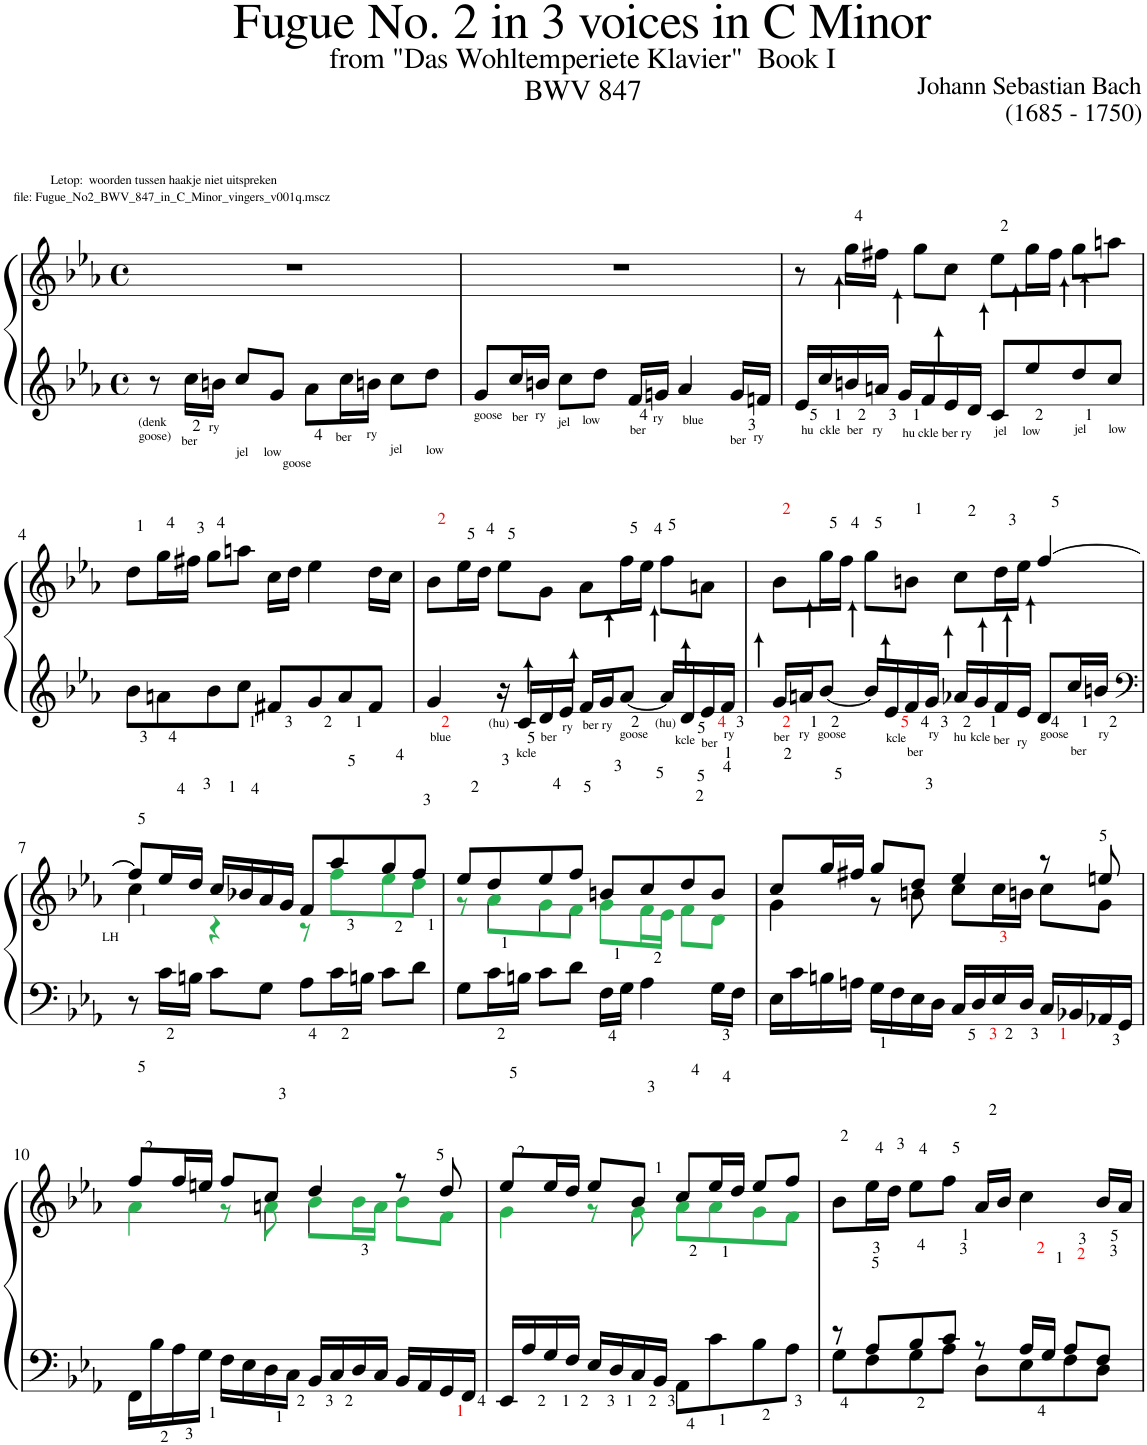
**kern	**kern
*part1	*part1
*staff2	*staff1
*I"Piano	*
*I'Pno.	*
*clefG2	*clefG2
*k[b-e-a-]	*k[b-e-a-]
*M4/4	*M4/4
*met(c)	*met(c)
=1	=1
!	!LO:TX:a:t=file&colon; Fugue_No2_BWV_847_in_C_Minor_vingers_v001q.mscz
!	!LO:TX:a:t=Letop&colon;  woorden tussen haakje niet uitspreken
!LO:TX:b:t=(denk	!
!LO:TX:b:t=goose)	!
8r	1r
!LO:TX:b:t=ber	!
16cc\LL	.
!LO:TX:b:t=ry	!
16bn\JJ	.
!LO:TX:b:t=jel	!
8cc/L	.
!LO:TX:b:t=low	!
8g/J	.
!LO:TX:b:t=goose	!
8a-\L	.
!LO:TX:b:t=ber	!
16cc\L	.
!LO:TX:b:t=ry	!
16bn\JJ	.
!LO:TX:b:t=jel	!
8cc\L	.
!LO:TX:b:t=low	!
8dd\J	.
=2	=2
!LO:TX:b:t=goose	!
8g/L	1r
!LO:TX:b:t=ber	!
16cc/L	.
!LO:TX:b:t=ry	!
16bn/JJ	.
!LO:TX:b:t=jel	!
8cc\L	.
!LO:TX:b:t=low	!
8dd\J	.
!LO:TX:b:t=ber	!
16f/LL	.
!LO:TX:b:t=ry	!
16gn/JJ	.
!LO:TX:b:t=blue	!
4a-/	.
!LO:TX:b:t=ber	!
16g/LL	.
!LO:TX:b:t=ry	!
16fn/JJ	.
=3	=3
!LO:TX:b:t=hu  ckle  ber   ry	!
16e-/LL	8r
16cc/	.
16bn/	16gg\LL
16an/JJ	16ff#X\JJ
!LO:TX:b:t=hu ckle ber ry	!
16g/LL	8gg\L
16f/	.
16e-/	8cc\J
16d/JJ	.
!LO:TX:b:t=jel     low	!
8c/L	8ee-\L
8ee-/	16gg\L
.	16ff#\JJ
!LO:TX:b:t=jel       low	!
8dd/	8gg\L
8cc/J	8aan\J
!!LO:LB:g=z
=4	=4
8b-\L	8dd\L
8an\	16gg\L
.	16ff#X\JJ
8b-\	8gg\L
8cc\J	8aan\J
8f#X/L	16cc\LL
.	16dd\JJ
8g/	4ee-\
8a/	.
8f#/J	16dd\LL
.	16cc\JJ
=5	=5
!LO:TX:b:t=blue	!
4g/	8b-\L
.	16ee-\L
.	16dd\JJ
!LO:TX:b:t=(hu)	!
16r	8ee-\L
!LO:TX:b:t=kcle	!
16c/LL	.
!LO:TX:b:t=ber	!
16d/	8g\J
!LO:TX:b:t=ry	!
16e-/JJ	.
!LO:TX:b:t=ber ry	!
16f/LL	8a-\L
16g/J	.
!LO:TX:b:t=goose	!
[8a-/J	16ff\L
.	16ee-\JJ
!LO:TX:b:t=(hu)	!
16a-/LL]	8ff\L
!LO:TX:b:t=kcle	!
16d/	.
!LO:TX:b:t=ber	!
16e-/	8an\J
!LO:TX:b:t=ry	!
16f/JJ	.
=6	=6
!LO:TX:b:t=ber	!
16g/LL	8b-\L
!LO:TX:b:t=ry	!
16an/J	.
!LO:TX:b:t=goose	!
[8b-/J	16gg\L
.	16ff\JJ
16b-/LL]	8gg\L
!LO:TX:b:t=kcle	!
16e-/	.
!LO:TX:b:t=ber	!
16f/	8bn\J
!LO:TX:b:t=ry	!
16g/JJ	.
!LO:TX:b:t=hu	!
16a-X/LL	8cc\L
!LO:TX:b:t=kcle	!
16g/	.
!LO:TX:b:t=ber	!
16f/	16dd\L
!LO:TX:b:t=ry	!
16e-/JJ	16ee-\JJ
!LO:TX:b:t=goose	!
8d/L	[4ff/
!LO:TX:b:t=ber	!
16cc/L	.
!LO:TX:b:t=ry	!
16bn/JJ	.
!!LO:LB:g=z
=7	=7
*clefF4	*
*	*^
!	!LO:TX:b:t=LH	!
8r	8ff/L]	4cc<\
16c\LL	16ee-/L	.
16Bn\JJ	16dd/JJ	.
8c\L	16cc/LL	4r
.	16b-X/	.
8G\J	16a-/	.
.	16g/JJ	.
8A-\L	8f/L	8r
16c\L	8aa-/	8ffi\L
16Bn\JJ	.	.
8c\L	8gg/	8ee-i\
8d\J	8ff/J	8ddi\J
=8	=8	=8
8G\L	8ee-/L	8r
16c\L	8dd/	8a-i\L
16Bn\JJ	.	.
8c\L	8ee-/	8gi\
8d\J	8ff/J	8fi\J
16F\LL	8bn/L	8gi\L
16G\JJ	.	.
4A-\	8cc/	16fi\L
.	.	16e-i\JJ
.	8dd/	8fi\L
16G\LL	8b/J	8di\J
16F\JJ	.	.
=9	=9	=9
16E-\LL	8cc/L	4g\
16c\	.	.
16Bn\	16gg/L	.
16An\JJ	16ff#X/JJ	.
16G\LL	8gg/L	8r
16F\	.	.
16E-\	8dd/J	8bn\
16D\JJ	.	.
16C/LL	4ee-/	8cc\L
16D/	.	.
16E-/	.	16cc\L
16D/JJ	.	16bn\JJ
16C/LL	8r	8cc\L
16BB-X/	.	.
16AA-X/	8een/	8g\J
16GG/JJ	.	.
!!LO:LB:g=z	!!
=10	=10	=10
16FF\LL	8ff/L	4a-i\
16B-\	.	.
16A-\	16ff/L	.
16G\JJ	16een/JJ	.
16F\LL	8ff/L	8r
16E-\	.	.
16D\	8cc/J	8ani\
16C\JJ	.	.
16BB-/LL	4dd/	8b-i\L
16C/	.	.
16D/	.	16b-i\L
16C/JJ	.	16ai\JJ
16BB-/LL	8r	8b-i\L
16AA-/	.	.
16GG/	8dd/	8fi\J
16FF/JJ	.	.
=11	=11	=11
16EE-/LL	8ee-/L	4gi\
16A-/	.	.
16G/	16ee-/L	.
16F/JJ	16dd/JJ	.
16E-/LL	8ee-/L	8r
16D/	.	.
16C/	8b-/J	8gi\
16BB-/JJ	.	.
8AA-\L	8cc/L	8a-i\L
8c\	16ee-/L	8a-i\
.	16dd/JJ	.
8B-\	8ee-/L	8gi\
8A-\J	8ff/J	8fi\J
*	*v	*v
=12	=12
*^	*
8r	8G\L	8b-\L
8A-/L	8F\	16ee-\L
.	.	16dd\JJ
8B-/	8G\	8ee-\L
8c/J	8A-\J	8ff\J
8r	8D\L	16a-/LL
.	.	16b-/JJ
16A-/LL	8E-\	4cc\
16G/JJ	.	.
8A-/L	8F\	.
8F/J	8D\J	16b-/LL
.	.	16a-/JJ
*v	*v	*
=	=
*-	*-
